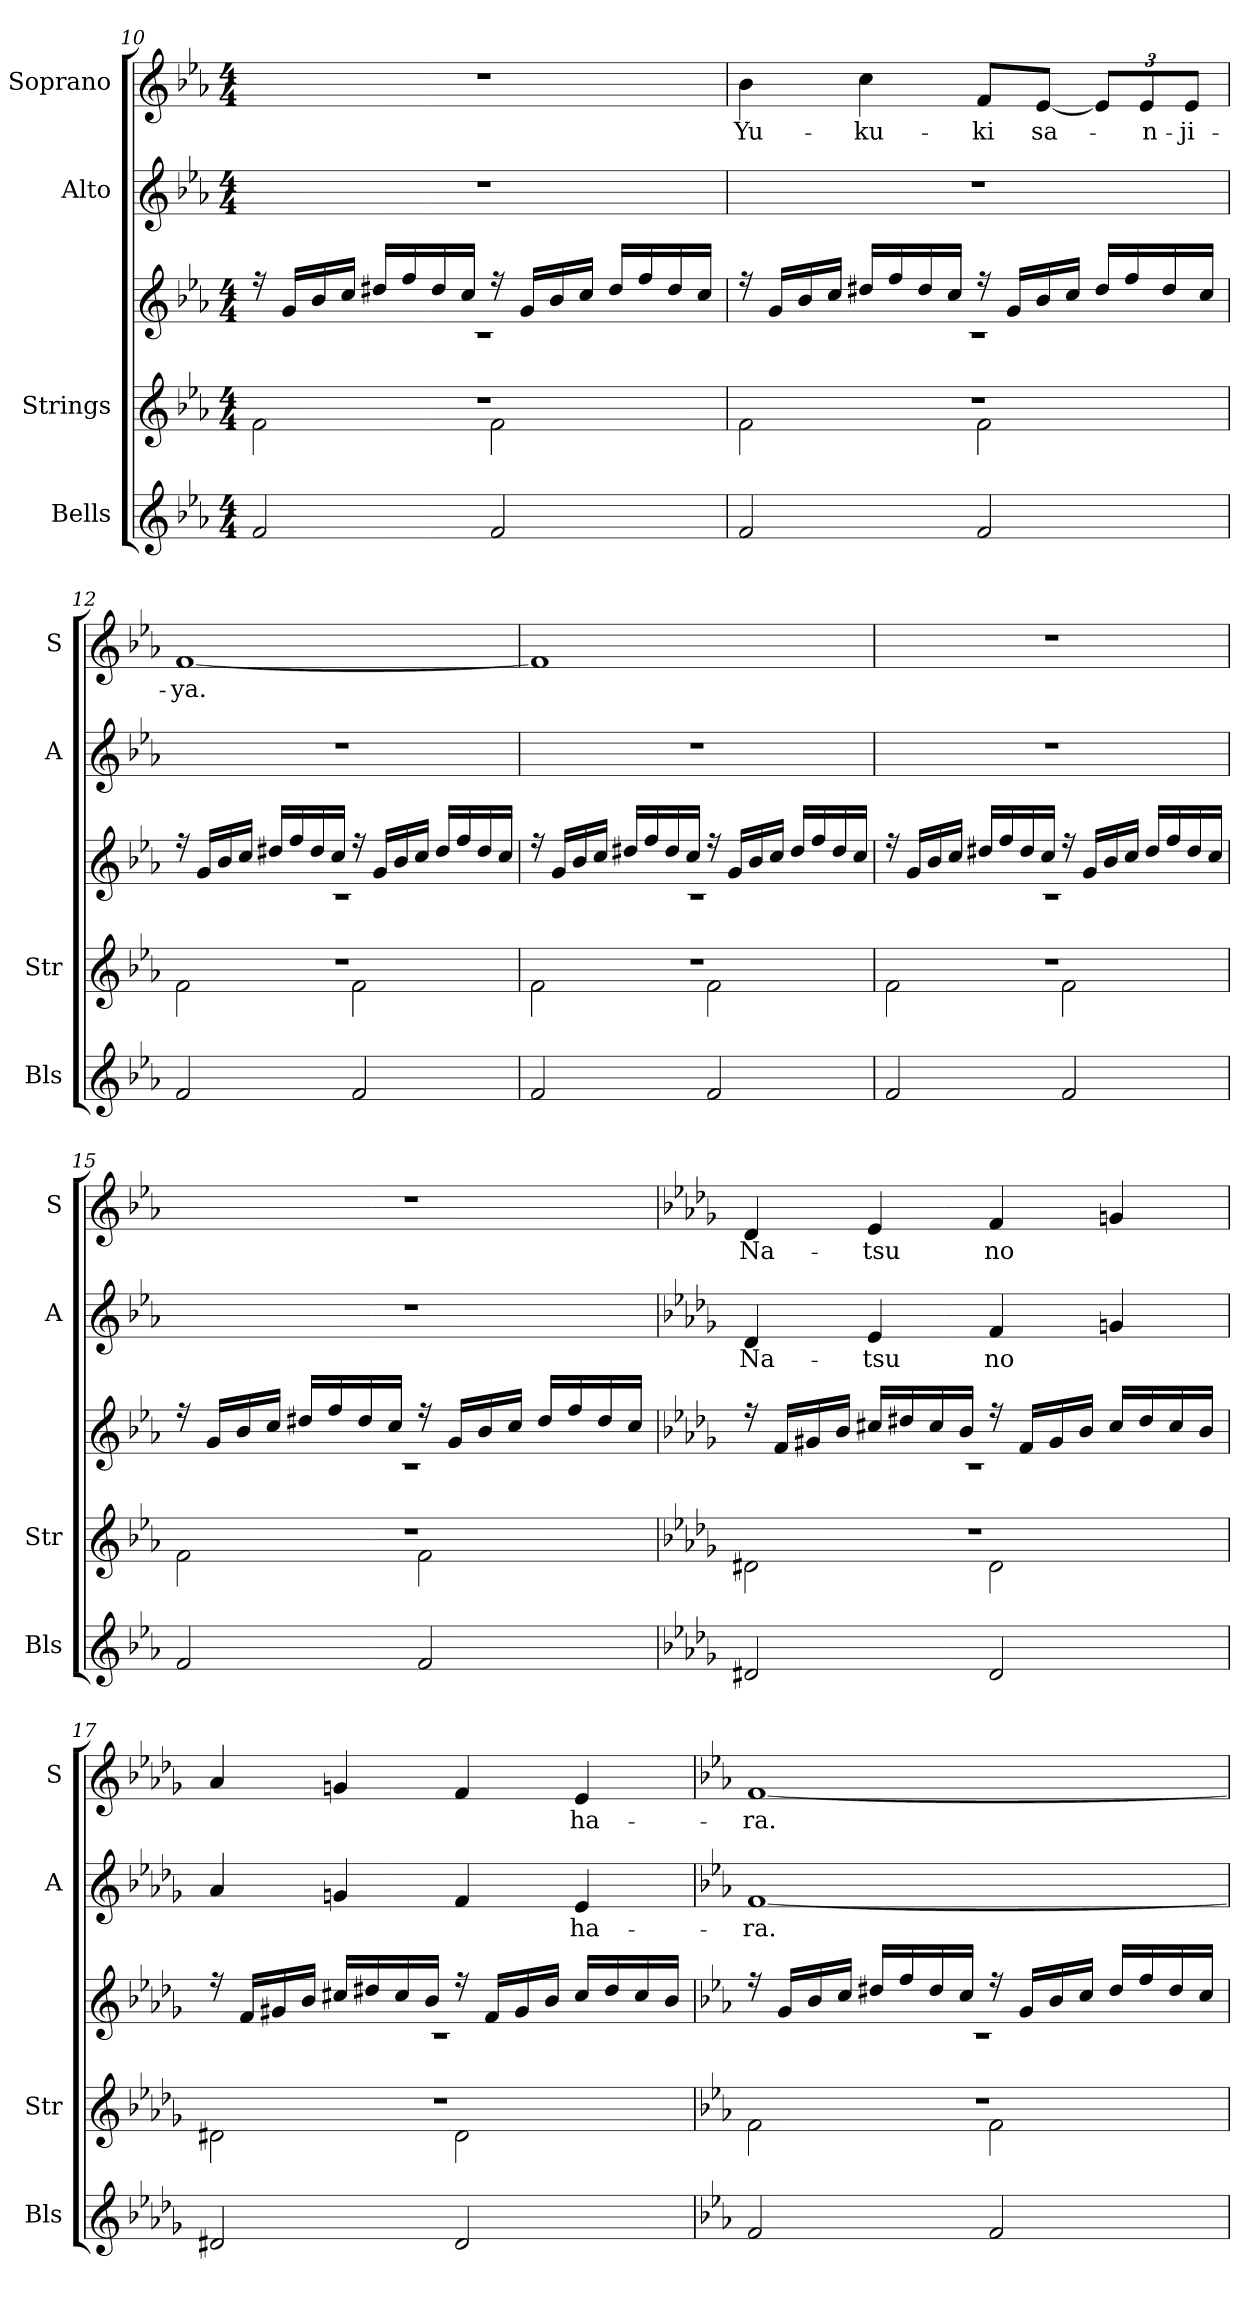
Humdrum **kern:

**kern	**kern	**kern	**kern	**text	**kern	**text
*part4	*part3	*part3	*part2	*part2	*part1	*part1
*staff5	*staff4	*staff3	*staff2	*staff2	*staff1	*staff1
*I"Bells	*I"Strings	*	*I"Alto	*	*I"Soprano	*
*I'Bls	*I'Str	*	*I'A	*	*I'S	*
*clefG2	*clefG2	*clefG2	*clefG2	*	*clefG2	*
*k[b-e-a-]	*k[b-e-a-]	*k[b-e-a-]	*k[b-e-a-]	*	*k[b-e-a-]	*
*M4/4	*M4/4	*M4/4	*M4/4	*	*M4/4	*
=10	=10	=10	=10	=10	=10	=10
*	*^	*^	*	*	*	*
2f	1r	2f\	16r	1r	1r	.	1r	.
.	.	.	16g/LL	.	.	.	.	.
.	.	.	16b-/	.	.	.	.	.
.	.	.	16cc/JJ	.	.	.	.	.
.	.	.	16dd#X/LL	.	.	.	.	.
.	.	.	16ff/	.	.	.	.	.
.	.	.	16dd#/	.	.	.	.	.
.	.	.	16cc/JJ	.	.	.	.	.
2f	.	2f\	16r	.	.	.	.	.
.	.	.	16g/LL	.	.	.	.	.
.	.	.	16b-/	.	.	.	.	.
.	.	.	16cc/JJ	.	.	.	.	.
.	.	.	16dd#/LL	.	.	.	.	.
.	.	.	16ff/	.	.	.	.	.
.	.	.	16dd#/	.	.	.	.	.
.	.	.	16cc/JJ	.	.	.	.	.
=11	=11	=11	=11	=11	=11	=11	=11	=11
!	!	!	!	!	!	!	!	!LO:LY:b
2f	1r	2f\	16r	1r	1r	.	4b-	Yu-
.	.	.	16g/LL	.	.	.	.	.
.	.	.	16b-/	.	.	.	.	.
.	.	.	16cc/JJ	.	.	.	.	.
!	!	!	!	!	!	!	!	!LO:LY:b
.	.	.	16dd#X/LL	.	.	.	4cc	-ku-
.	.	.	16ff/	.	.	.	.	.
.	.	.	16dd#/	.	.	.	.	.
.	.	.	16cc/JJ	.	.	.	.	.
!	!	!	!	!	!	!	!	!LO:LY:b
2f	.	2f\	16r	.	.	.	8fL	-ki
.	.	.	16g/LL	.	.	.	.	.
!	!	!	!	!	!	!	!	!LO:LY:b
.	.	.	16b-/	.	.	.	[8e-J	sa-
.	.	.	16cc/JJ	.	.	.	.	.
.	.	.	16dd#/LL	.	.	.	12e-L]	.
.	.	.	16ff/	.	.	.	.	.
!	!	!	!	!	!	!	!	!LO:LY:b
.	.	.	.	.	.	.	12e-	-n-
.	.	.	16dd#/	.	.	.	.	.
!	!	!	!	!	!	!	!	!LO:LY:b
.	.	.	.	.	.	.	12e-J	-ji-
.	.	.	16cc/JJ	.	.	.	.	.
=12	=12	=12	=12	=12	=12	=12	=12	=12
2f	1r	2f\	16r	1r	1r	.	[1f	-ya.
.	.	.	16g/LL	.	.	.	.	.
.	.	.	16b-/	.	.	.	.	.
.	.	.	16cc/JJ	.	.	.	.	.
.	.	.	16dd#X/LL	.	.	.	.	.
.	.	.	16ff/	.	.	.	.	.
.	.	.	16dd#/	.	.	.	.	.
.	.	.	16cc/JJ	.	.	.	.	.
2f	.	2f\	16r	.	.	.	.	.
.	.	.	16g/LL	.	.	.	.	.
.	.	.	16b-/	.	.	.	.	.
.	.	.	16cc/JJ	.	.	.	.	.
.	.	.	16dd#/LL	.	.	.	.	.
.	.	.	16ff/	.	.	.	.	.
.	.	.	16dd#/	.	.	.	.	.
.	.	.	16cc/JJ	.	.	.	.	.
=13	=13	=13	=13	=13	=13	=13	=13	=13
2f	1r	2f\	16r	1r	1r	.	1f]	.
.	.	.	16g/LL	.	.	.	.	.
.	.	.	16b-/	.	.	.	.	.
.	.	.	16cc/JJ	.	.	.	.	.
.	.	.	16dd#X/LL	.	.	.	.	.
.	.	.	16ff/	.	.	.	.	.
.	.	.	16dd#/	.	.	.	.	.
.	.	.	16cc/JJ	.	.	.	.	.
2f	.	2f\	16r	.	.	.	.	.
.	.	.	16g/LL	.	.	.	.	.
.	.	.	16b-/	.	.	.	.	.
.	.	.	16cc/JJ	.	.	.	.	.
.	.	.	16dd#/LL	.	.	.	.	.
.	.	.	16ff/	.	.	.	.	.
.	.	.	16dd#/	.	.	.	.	.
.	.	.	16cc/JJ	.	.	.	.	.
=14	=14	=14	=14	=14	=14	=14	=14	=14
2f	1r	2f\	16r	1r	1r	.	1r	.
.	.	.	16g/LL	.	.	.	.	.
.	.	.	16b-/	.	.	.	.	.
.	.	.	16cc/JJ	.	.	.	.	.
.	.	.	16dd#X/LL	.	.	.	.	.
.	.	.	16ff/	.	.	.	.	.
.	.	.	16dd#/	.	.	.	.	.
.	.	.	16cc/JJ	.	.	.	.	.
2f	.	2f\	16r	.	.	.	.	.
.	.	.	16g/LL	.	.	.	.	.
.	.	.	16b-/	.	.	.	.	.
.	.	.	16cc/JJ	.	.	.	.	.
.	.	.	16dd#/LL	.	.	.	.	.
.	.	.	16ff/	.	.	.	.	.
.	.	.	16dd#/	.	.	.	.	.
.	.	.	16cc/JJ	.	.	.	.	.
=15	=15	=15	=15	=15	=15	=15	=15	=15
2f	1r	2f\	16r	1r	1r	.	1r	.
.	.	.	16g/LL	.	.	.	.	.
.	.	.	16b-/	.	.	.	.	.
.	.	.	16cc/JJ	.	.	.	.	.
.	.	.	16dd#X/LL	.	.	.	.	.
.	.	.	16ff/	.	.	.	.	.
.	.	.	16dd#/	.	.	.	.	.
.	.	.	16cc/JJ	.	.	.	.	.
2f	.	2f\	16r	.	.	.	.	.
.	.	.	16g/LL	.	.	.	.	.
.	.	.	16b-/	.	.	.	.	.
.	.	.	16cc/JJ	.	.	.	.	.
.	.	.	16dd#/LL	.	.	.	.	.
.	.	.	16ff/	.	.	.	.	.
.	.	.	16dd#/	.	.	.	.	.
.	.	.	16cc/JJ	.	.	.	.	.
=16	=16	=16	=16	=16	=16	=16	=16	=16
*k[b-e-a-d-g-]	*k[b-e-a-d-g-]	*	*k[b-e-a-d-g-]	*	*k[b-e-a-d-g-]	*	*k[b-e-a-d-g-]	*
*D-:	*D-:	*	*D-:	*	*D-:	*	*D-:	*
!	!	!	!	!	!	!LO:LY:b	!	!LO:LY:b
2d#X	1r	2d#X\	16r	1r	4d-	Na-	4d-	Na-
.	.	.	16f/LL	.	.	.	.	.
.	.	.	16g#X/	.	.	.	.	.
.	.	.	16b-/JJ	.	.	.	.	.
!	!	!	!	!	!	!LO:LY:b	!	!LO:LY:b
.	.	.	16cc#X/LL	.	4e-	-tsu	4e-	-tsu
.	.	.	16dd#X/	.	.	.	.	.
.	.	.	16cc#/	.	.	.	.	.
.	.	.	16b-/JJ	.	.	.	.	.
2d#	.	2d#\	16r	.	4f	no	4f	no
.	.	.	16f/LL	.	.	.	.	.
.	.	.	16g#/	.	.	.	.	.
.	.	.	16b-/JJ	.	.	.	.	.
.	.	.	16cc#/LL	.	4gn	.	4gn	.
.	.	.	16dd#/	.	.	.	.	.
.	.	.	16cc#/	.	.	.	.	.
.	.	.	16b-/JJ	.	.	.	.	.
=17	=17	=17	=17	=17	=17	=17	=17	=17
2d#X	1r	2d#X\	16r	1r	4a-	.	4a-	.
.	.	.	16f/LL	.	.	.	.	.
.	.	.	16g#X/	.	.	.	.	.
.	.	.	16b-/JJ	.	.	.	.	.
.	.	.	16cc#X/LL	.	4gn	.	4gn	.
.	.	.	16dd#X/	.	.	.	.	.
.	.	.	16cc#/	.	.	.	.	.
.	.	.	16b-/JJ	.	.	.	.	.
2d#	.	2d#\	16r	.	4f	.	4f	.
.	.	.	16f/LL	.	.	.	.	.
.	.	.	16g#/	.	.	.	.	.
.	.	.	16b-/JJ	.	.	.	.	.
!	!	!	!	!	!	!LO:LY:b	!	!LO:LY:b
.	.	.	16cc#/LL	.	4e-	ha-	4e-	ha-
.	.	.	16dd#/	.	.	.	.	.
.	.	.	16cc#/	.	.	.	.	.
.	.	.	16b-/JJ	.	.	.	.	.
=18	=18	=18	=18	=18	=18	=18	=18	=18
*k[b-e-a-]	*k[b-e-a-]	*	*k[b-e-a-]	*	*k[b-e-a-]	*	*k[b-e-a-]	*
*E-:	*E-:	*	*E-:	*	*E-:	*	*E-:	*
2f	1r	2f\	16r	1r	[1f	-ra.	[1f	-ra.
.	.	.	16g/LL	.	.	.	.	.
.	.	.	16b-/	.	.	.	.	.
.	.	.	16cc/JJ	.	.	.	.	.
.	.	.	16dd#X/LL	.	.	.	.	.
.	.	.	16ff/	.	.	.	.	.
.	.	.	16dd#/	.	.	.	.	.
.	.	.	16cc/JJ	.	.	.	.	.
2f	.	2f\	16r	.	.	.	.	.
.	.	.	16g/LL	.	.	.	.	.
.	.	.	16b-/	.	.	.	.	.
.	.	.	16cc/JJ	.	.	.	.	.
.	.	.	16dd#/LL	.	.	.	.	.
.	.	.	16ff/	.	.	.	.	.
.	.	.	16dd#/	.	.	.	.	.
.	.	.	16cc/JJ	.	.	.	.	.
*	*v	*v	*	*	*	*	*	*
*	*	*v	*v	*	*	*	*
=	=	=	=	=	=	=
*-	*-	*-	*-	*-	*-	*-
